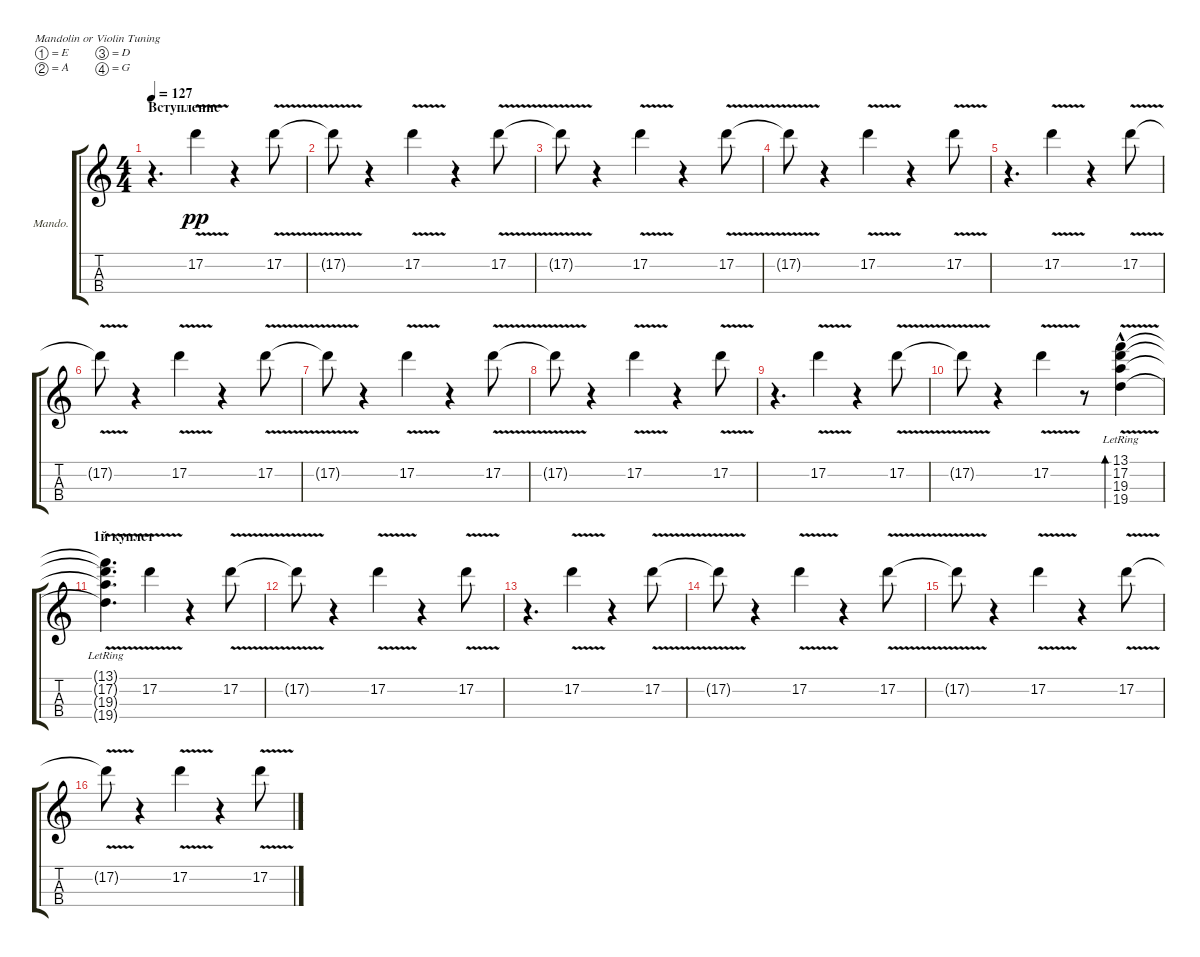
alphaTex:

\defaultSystemsLayout 4
\bracketExtendMode groupsimilarinstruments
\firstSystemTrackNameOrientation horizontal
\otherSystemsTrackNameOrientation horizontal
\track ("Mandolin" "Mando.") {instrument acousticguitarsteel}
\staff {score tabs}
\tuning (E5 A4 D4 G3)
\displaytranspose 0
\ts (4 4)
\section ("" "Вступление")
\tempo 127
\clef g2
\scale
0.485477
\ks c
r.4{d dy pp instrument acousticguitarsteel} 17.2{v}.4 r.4 17.2{v}.8 |
\scale
0.257261 17.2{v t}.8 r.4 17.2{v}.4 r.4 17.2{v}.8 |
\scale
0.257261 17.2{v t}.8 r.4 17.2{v}.4 r.4 17.2{v}.8 |
\scale
0.333333 17.2{v t}.8 r.4 17.2{v}.4 r.4 17.2{v}.8 |
\scale
0.333333 r.4{d} 17.2{v}.4 r.4 17.2{v}.8 |
\scale
0.333333 17.2{v t}.8 r.4 17.2{v}.4 r.4 17.2{v}.8 |
\scale
0.333333 17.2{v t}.8 r.4 17.2{v}.4 r.4 17.2{v}.8 |
\scale
0.333333 17.2{v t}.8 r.4 17.2{v}.4 r.4 17.2{v}.8 |
\scale
0.333333 r.4{d} 17.2{v}.4 r.4 17.2{v}.8 |
\scale
0.333333 17.2{v t}.8 r.4 17.2{v}.4 r.8 (17.2{v hac} 19.3{hac} 19.4{hac} 13.1{hac lr}).4{bd 62} |
\section ("" "1й куплет")
\scale
0.333333 (17.2{v t} 19.3{t} 19.4{t} 13.1{lr t}).4{d} 17.2{v}.4 r.4 17.2{v}.8 |
\scale
0.333333 17.2{v t}.8 r.4 17.2{v}.4 r.4 17.2{v}.8 |
\scale
0.333333 r.4{d} 17.2{v}.4 r.4 17.2{v}.8 |
\scale
0.333333 17.2{v t}.8 r.4 17.2{v}.4 r.4 17.2{v}.8 |
\scale
0.333333 17.2{v t}.8 r.4 17.2{v}.4 r.4 17.2{v}.8 |
\scale
0.333333 17.2{v t}.8 r.4 17.2{v}.4 r.4 17.2{v}.8
